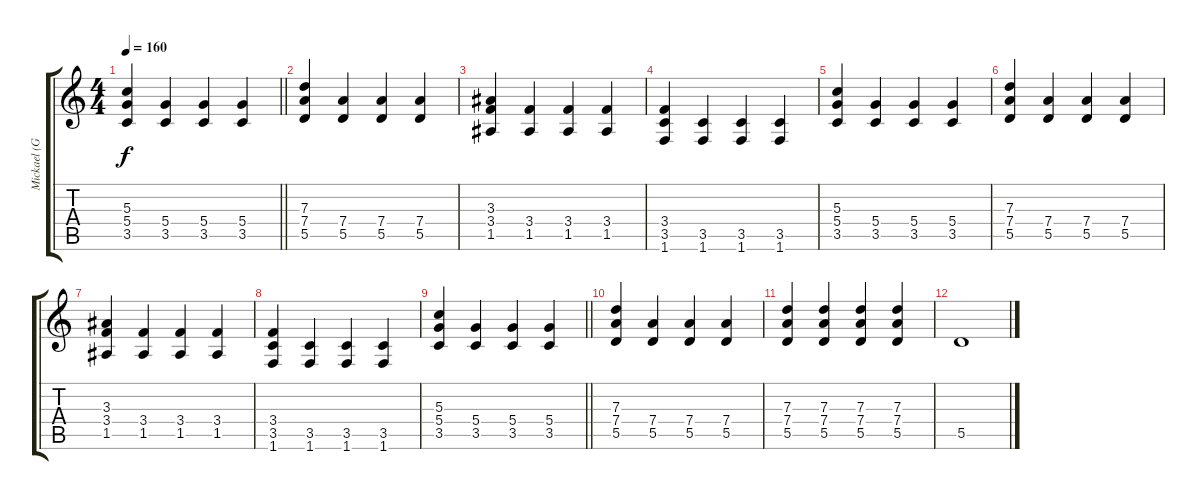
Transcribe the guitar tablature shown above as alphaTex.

\track ("Mickael (Guitare_02)" "Mickael (G") {instrument distortionguitar}
\staff {score tabs}
\tuning (E4 B3 G3 D3 A2 E2) {hide}
\ts (4 4)
\tempo 160
\clef g2
\barLineRight lightlight
\ks c
(5.3 5.4 3.5).4{dy f} (5.4 3.5).4 (5.4 3.5).4 (5.4 3.5).4 |
(7.3 7.4 5.5).4 (7.4 5.5).4 (7.4 5.5).4 (7.4 5.5).4 |
(3.3 3.4 1.5).4 (3.4 1.5).4 (3.4 1.5).4 (3.4 1.5).4 |
(3.4 3.5 1.6).4 (3.5 1.6).4 (3.5 1.6).4 (3.5 1.6).4 |
(5.3 5.4 3.5).4 (5.4 3.5).4 (5.4 3.5).4 (5.4 3.5).4 |
(7.3 7.4 5.5).4 (7.4 5.5).4 (7.4 5.5).4 (7.4 5.5).4 |
(3.3 3.4 1.5).4 (3.4 1.5).4 (3.4 1.5).4 (3.4 1.5).4 |
(3.4 3.5 1.6).4 (3.5 1.6).4 (3.5 1.6).4 (3.5 1.6).4 |
\barLineRight lightlight
(5.3 5.4 3.5).4 (5.4 3.5).4 (5.4 3.5).4 (5.4 3.5).4 |
(7.3 7.4 5.5).4 (7.4 5.5).4 (7.4 5.5).4 (7.4 5.5).4 |
(7.3 7.4 5.5).4 (7.3 7.4 5.5).4 (7.3 7.4 5.5).4 (7.3 7.4 5.5).4 |
5.5.1
